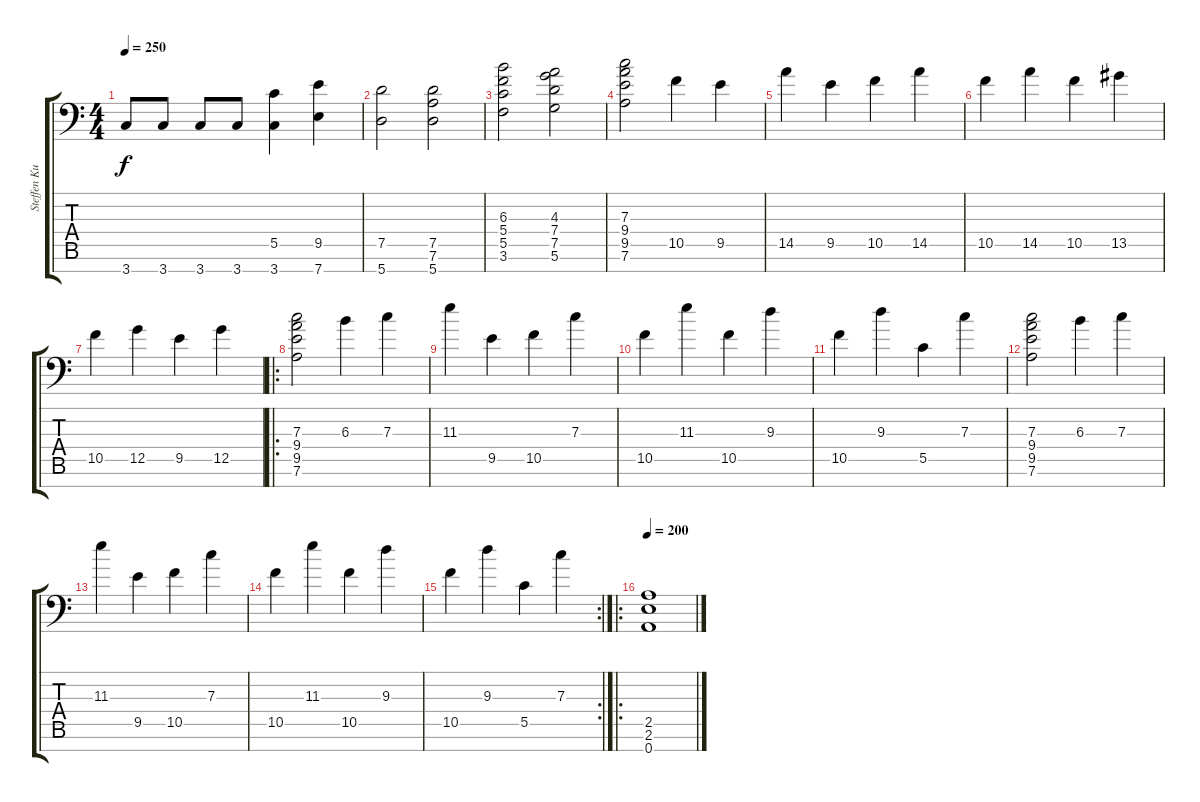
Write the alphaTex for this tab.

\track ("Steffen Kummerer" "Steffen Ku") {instrument distortionguitar}
\staff {score tabs}
\tuning (D4 A3 F3 C3 G2 D2 A1) {hide}
\ts (4 4)
\tempo 250
\clef f4
\ks c
3.7.8{dy f} 3.7.8 3.7.8 3.7.8 (5.5 3.7).4 (9.5 7.7).4 |
(7.5 5.7).2 (7.5 7.6 5.7).2 |
(6.3 5.4 5.5 3.6).2 (4.3 7.4 7.5 5.6).2 |
(7.3 9.4 9.5 7.6).2 10.5.4 9.5.4 |
14.5.4 9.5.4 10.5.4 14.5.4 |
10.5.4 14.5.4 10.5.4 13.5.4 |
10.5.4 12.5.4 9.5.4 12.5.4 |
\ro
(7.3 9.4 9.5 7.6).2 6.3.4 7.3.4 |
11.3.4 9.5.4 10.5.4 7.3.4 |
10.5.4 11.3.4 10.5.4 9.3.4 |
10.5.4 9.3.4 5.5.4 7.3.4 |
(7.3 9.4 9.5 7.6).2 6.3.4 7.3.4 |
11.3.4 9.5.4 10.5.4 7.3.4 |
10.5.4 11.3.4 10.5.4 9.3.4 |
\rc 2
10.5.4 9.3.4 5.5.4 7.3.4 |
\ro
\tempo 200
(2.5 2.6 0.7).1
